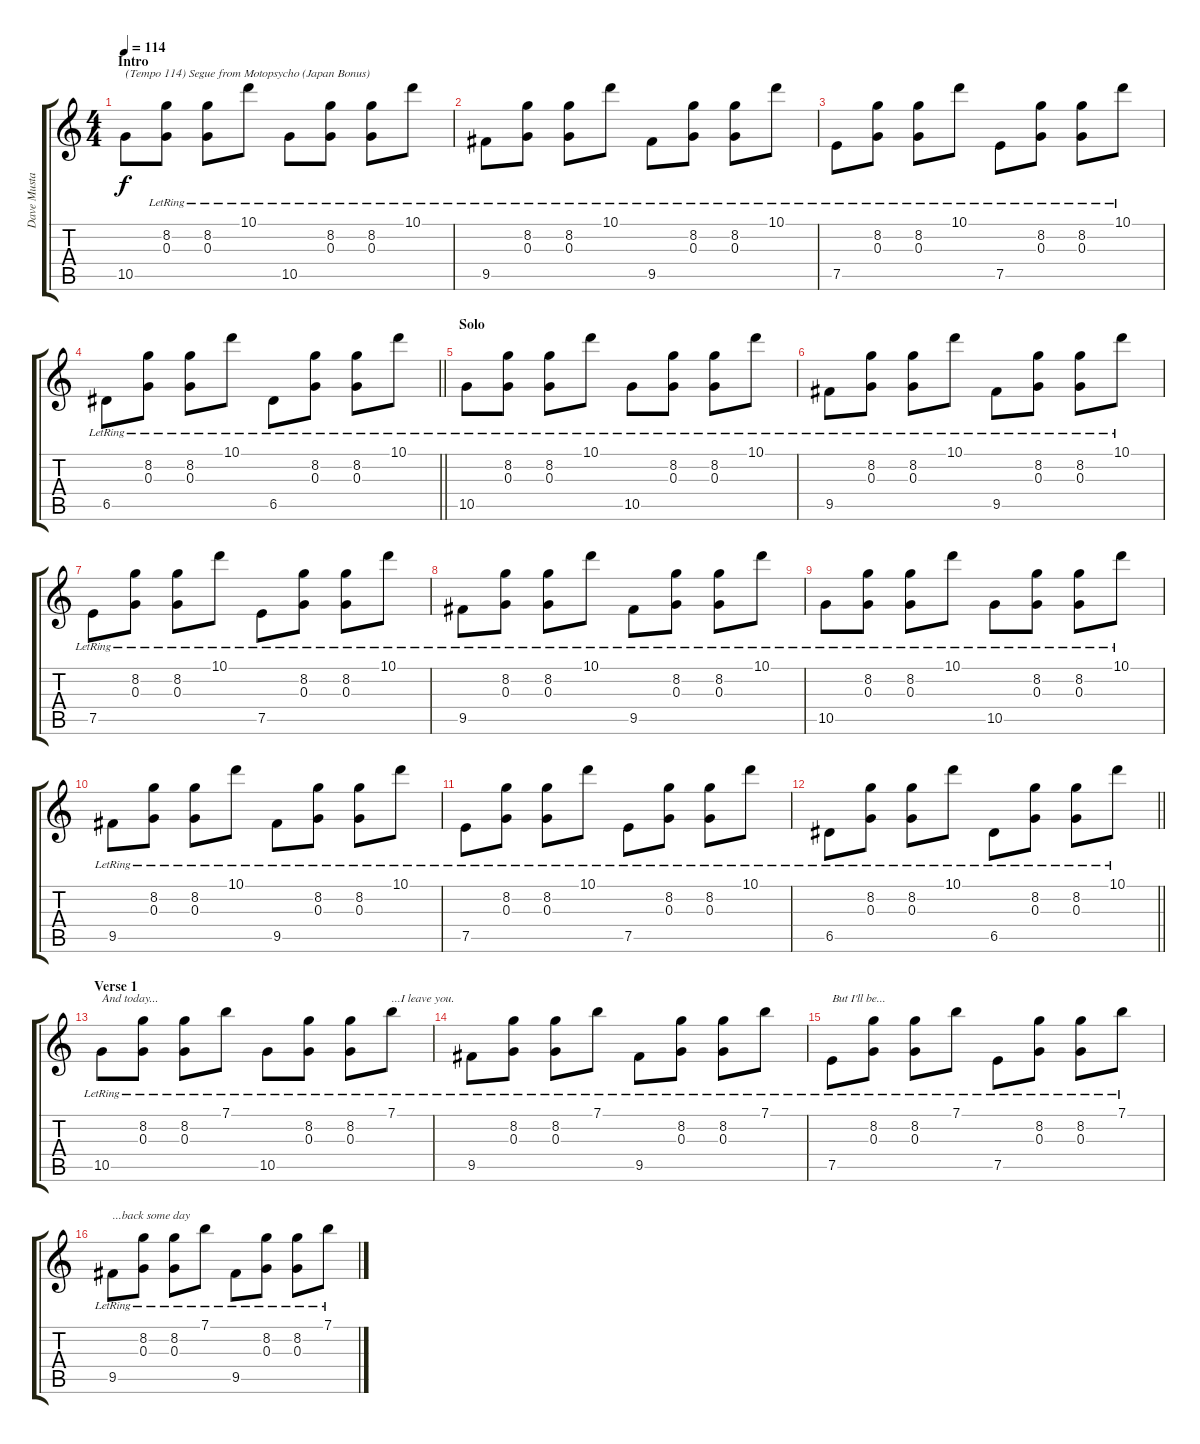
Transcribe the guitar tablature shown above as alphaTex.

\track ("Dave Mustaine 12 String" "Dave Musta") {instrument acousticguitarsteel}
\staff {score tabs}
\tuning (E4 B3 G3 D3 A2 E2) {hide}
\ts (4 4)
\section ("" "Intro")
\tempo 114
\clef g2
\ks c
10.5.8{txt "(Tempo 114) Segue from Motopsycho (Japan Bonus)" dy f volume 13 instrument acousticguitarsteel} (8.2{lr} 0.3{lr}).8 (8.2{lr} 0.3{lr}).8 10.1{lr}.8 10.5{lr}.8 (8.2{lr} 0.3{lr}).8 (8.2{lr} 0.3{lr}).8 10.1{lr}.8 |
9.5{lr}.8 (8.2{lr} 0.3{lr}).8 (8.2{lr} 0.3{lr}).8 10.1{lr}.8 9.5{lr}.8 (8.2{lr} 0.3{lr}).8 (8.2{lr} 0.3{lr}).8 10.1{lr}.8 |
7.5{lr}.8 (8.2{lr} 0.3{lr}).8 (8.2{lr} 0.3{lr}).8 10.1{lr}.8 7.5{lr}.8 (8.2{lr} 0.3{lr}).8 (8.2{lr} 0.3{lr}).8 10.1{lr}.8 |
\barLineRight lightlight
6.5{lr}.8 (8.2{lr} 0.3{lr}).8 (8.2{lr} 0.3{lr}).8 10.1{lr}.8 6.5{lr}.8 (8.2{lr} 0.3{lr}).8 (8.2{lr} 0.3{lr}).8 10.1{lr}.8 |
\section ("" "Solo")
10.5{lr}.8{volume 13} (8.2{lr} 0.3{lr}).8 (8.2{lr} 0.3{lr}).8 10.1{lr}.8 10.5{lr}.8 (8.2{lr} 0.3{lr}).8 (8.2{lr} 0.3{lr}).8 10.1{lr}.8 |
9.5{lr}.8 (8.2{lr} 0.3{lr}).8 (8.2{lr} 0.3{lr}).8 10.1{lr}.8 9.5{lr}.8 (8.2{lr} 0.3{lr}).8 (8.2{lr} 0.3{lr}).8 10.1{lr}.8 |
7.5{lr}.8 (8.2{lr} 0.3{lr}).8 (8.2{lr} 0.3{lr}).8 10.1{lr}.8 7.5{lr}.8 (8.2{lr} 0.3{lr}).8 (8.2{lr} 0.3{lr}).8 10.1{lr}.8 |
9.5{lr}.8 (8.2{lr} 0.3{lr}).8 (8.2{lr} 0.3{lr}).8 10.1{lr}.8 9.5{lr}.8 (8.2{lr} 0.3{lr}).8 (8.2{lr} 0.3{lr}).8 10.1{lr}.8 |
10.5{lr}.8 (8.2{lr} 0.3{lr}).8 (8.2{lr} 0.3{lr}).8 10.1{lr}.8 10.5{lr}.8 (8.2{lr} 0.3{lr}).8 (8.2{lr} 0.3{lr}).8 10.1{lr}.8 |
9.5{lr}.8 (8.2{lr} 0.3{lr}).8 (8.2{lr} 0.3{lr}).8 10.1{lr}.8 9.5{lr}.8 (8.2{lr} 0.3{lr}).8 (8.2{lr} 0.3{lr}).8 10.1{lr}.8 |
7.5{lr}.8 (8.2{lr} 0.3{lr}).8 (8.2{lr} 0.3{lr}).8 10.1{lr}.8 7.5{lr}.8 (8.2{lr} 0.3{lr}).8 (8.2{lr} 0.3{lr}).8 10.1{lr}.8 |
\barLineRight lightlight
6.5{lr}.8 (8.2{lr} 0.3{lr}).8 (8.2{lr} 0.3{lr}).8 10.1{lr}.8 6.5{lr}.8 (8.2{lr} 0.3{lr}).8 (8.2{lr} 0.3{lr}).8 10.1{lr}.8 |
\section ("" "Verse 1")
10.5{lr}.8{txt "And today..." volume 13} (8.2{lr} 0.3{lr}).8 (8.2{lr} 0.3{lr}).8 7.1{lr}.8 10.5{lr}.8 (8.2{lr} 0.3{lr}).8 (8.2{lr} 0.3{lr}).8 7.1{lr}.8{txt "...I leave you."} |
9.5{lr}.8 (8.2{lr} 0.3{lr}).8 (8.2{lr} 0.3{lr}).8 7.1{lr}.8 9.5{lr}.8 (8.2{lr} 0.3{lr}).8 (8.2{lr} 0.3{lr}).8 7.1{lr}.8 |
7.5{lr}.8{txt "But I'll be..."} (8.2{lr} 0.3{lr}).8 (8.2{lr} 0.3{lr}).8 7.1{lr}.8 7.5{lr}.8 (8.2{lr} 0.3{lr}).8 (8.2{lr} 0.3{lr}).8 7.1{lr}.8 |
9.5{lr}.8{txt "...back some day"} (8.2{lr} 0.3{lr}).8 (8.2{lr} 0.3{lr}).8 7.1{lr}.8 9.5{lr}.8 (8.2{lr} 0.3{lr}).8 (8.2{lr} 0.3{lr}).8 7.1{lr}.8
